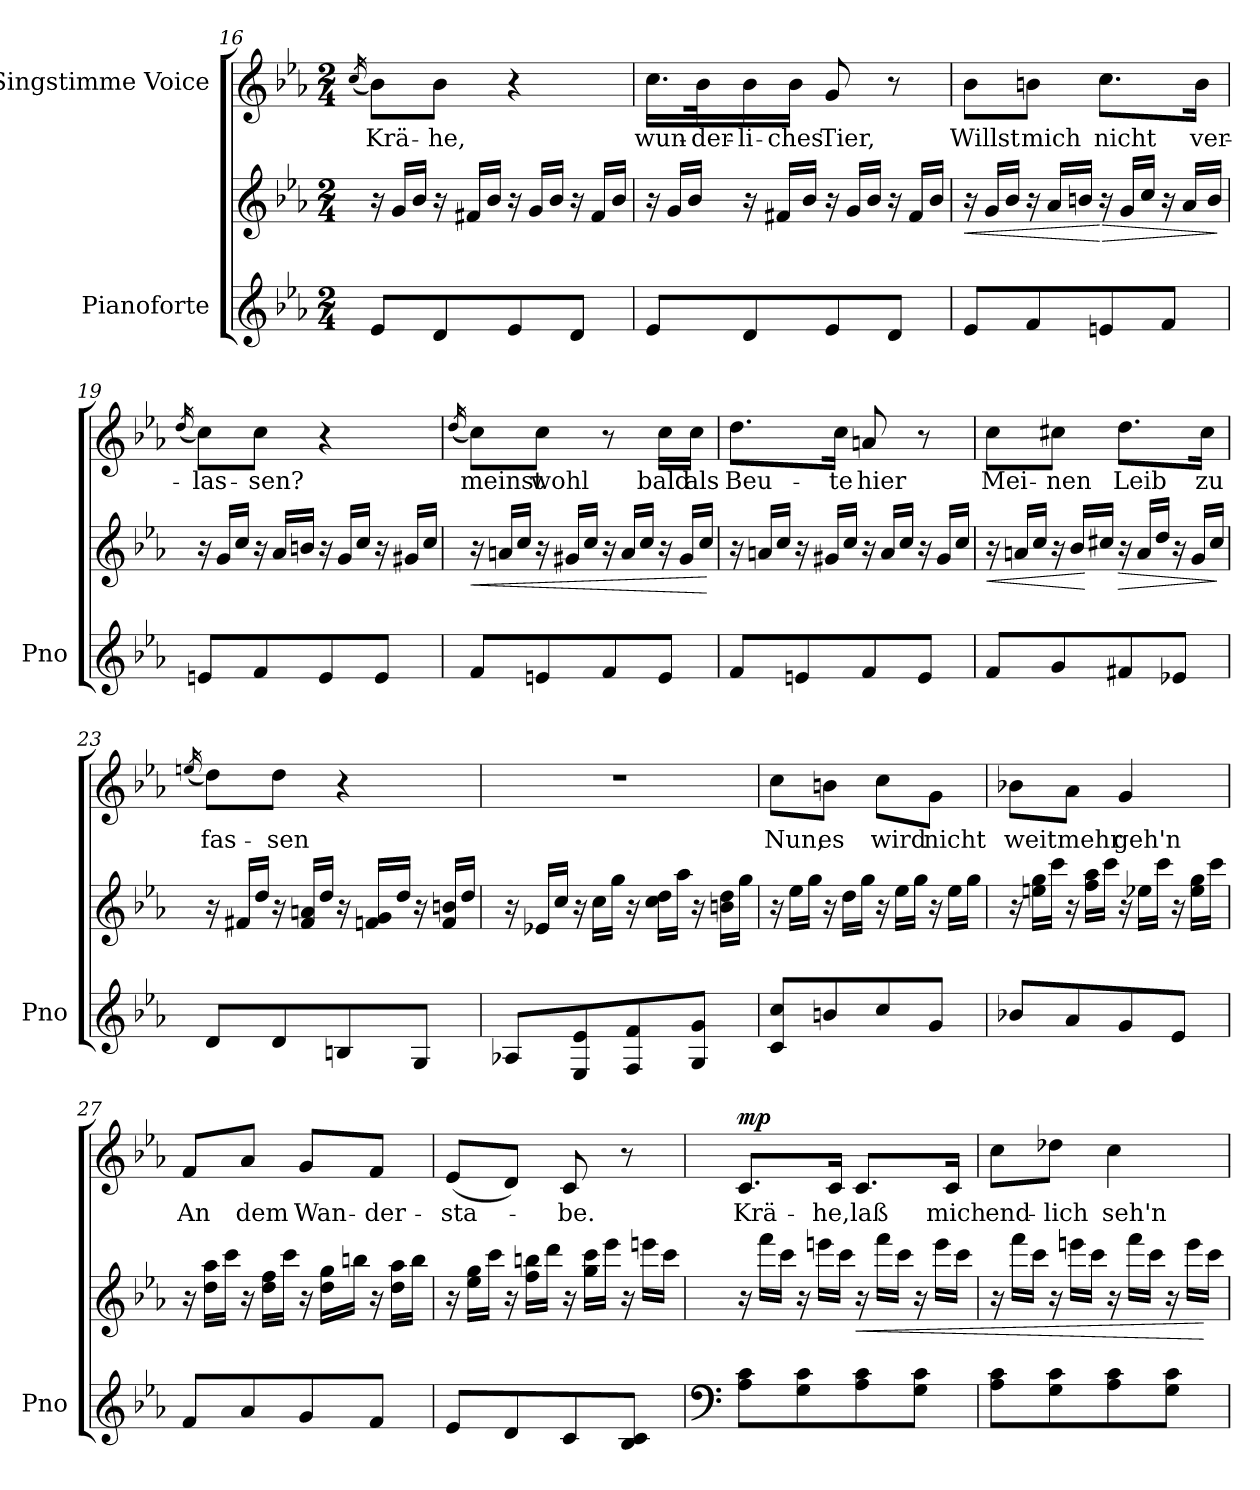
**kern	**kern	**dynam	**kern	**text	**dynam
*part2	*part2	*part2	*part1	*part1	*part1
*staff3	*staff2	*staff2/3	*staff1	*staff1	*staff1
*I"Pianoforte	*	*	*I"Singstimme Voice	*	*
*I'Pno	*	*	*	*	*
!!LO:LB:g=z
*clefG2	*clefG2	*	*clefG2	*	*
*k[b-e-a-]	*k[b-e-a-]	*	*k[b-e-a-]	*	*
*M2/4	*M2/4	*	*M2/4	*	*
=16	=16	=16	=16	=16	=16
.	.	.	(<16qcc/	.	.
*	*Xtuplet	*	*	*	*
!	!	!	!	!LO:LY:b	!
8e-/L	24r	.	8b-\L)	Krä-	.
.	24g/LL	.	.	.	.
.	24b-/JJ	.	.	.	.
!	!	!	!	!LO:LY:b	!
8d/	24r	.	8b-\J	-he,	.
.	24f#X/LL	.	.	.	.
.	24b-/JJ	.	.	.	.
8e-/	24r	.	4r	.	.
.	24g/LL	.	.	.	.
.	24b-/JJ	.	.	.	.
8d/J	24r	.	.	.	.
.	24f#/LL	.	.	.	.
.	24b-/JJ	.	.	.	.
=17	=17	=17	=17	=17	=17
!	!	!	!	!LO:LY:b	!
8e-/L	24r	.	16.cc\LL	wun-	.
.	24g/LL	.	.	.	.
.	24b-/JJ	.	.	.	.
!	!	!	!	!LO:LY:b	!
.	.	.	32b-\K	-der-	.
!	!	!	!	!LO:LY:b	!
8d/	24r	.	16b-\	-li-	.
.	24f#X/LL	.	.	.	.
!	!	!	!	!LO:LY:b	!
.	.	.	16b-\JJ	-ches	.
.	24b-/JJ	.	.	.	.
!	!	!	!	!LO:LY:b	!
8e-/	24r	.	8g/	Tier,	.
.	24g/LL	.	.	.	.
.	24b-/JJ	.	.	.	.
8d/J	24r	.	8r	.	.
.	24f#/LL	.	.	.	.
.	24b-/JJ	.	.	.	.
=18	=18	=18	=18	=18	=18
!	!	!LO:HP:b	!	!LO:LY:b	!
8e-/L	24r	<	8b-\L	Willst	.
.	24g/LL	.	.	.	.
.	24b-/JJ	.	.	.	.
!	!	!	!	!LO:LY:b	!
8f/	24r	.	8bn\J	mich	.
.	24a-/LL	.	.	.	.
.	24bn/JJ	.	.	.	.
!	!	!LO:HP:n=1:b	!	!LO:LY:b	!
8en/	24r	[ >	8.cc\L	nicht	.
.	24g/LL	.	.	.	.
.	24cc/JJ	.	.	.	.
8f/J	24r	.	.	.	.
.	24a-/LL	.	.	.	.
!	!	!	!	!LO:LY:b	!
.	.	.	16b\Jk	ver-	.
.	24b/JJ	.	.	.	.
.	.	]	.	.	.
!!LO:LB:g=z
=19	=19	=19	=19	=19	=19
.	.	.	(<16qdd/	.	.
!	!	!	!	!LO:LY:b	!
8en/L	24r	.	8cc\L)	-las-	.
.	24g/LL	.	.	.	.
.	24cc/JJ	.	.	.	.
!	!	!	!	!LO:LY:b	!
8f/	24r	.	8cc\J	-sen?	.
.	24a-/LL	.	.	.	.
.	24bn/JJ	.	.	.	.
8e/	24r	.	4r	.	.
.	24g/LL	.	.	.	.
.	24cc/JJ	.	.	.	.
8e/J	24r	.	.	.	.
.	24g#X/LL	.	.	.	.
.	24cc/JJ	.	.	.	.
=20	=20	=20	=20	=20	=20
.	.	.	(<16qdd/	.	.
!	!	!LO:HP:b	!	!LO:LY:b	!
8f/L	24r	<	8cc\L)	meinst	.
.	24an/LL	.	.	.	.
.	24cc/JJ	.	.	.	.
!	!	!	!	!LO:LY:b	!
8en/	24r	.	8cc\J	wohl	.
.	24g#X/LL	.	.	.	.
.	24cc/JJ	.	.	.	.
8f/	24r	.	8r	.	.
.	24a/LL	.	.	.	.
.	24cc/JJ	.	.	.	.
!	!	!	!	!LO:LY:b	!
8e/J	24r	.	16cc\LL	bald	.
.	24g#/LL	.	.	.	.
!	!	!	!	!LO:LY:b	!
.	.	.	16cc\JJ	als	.
.	24cc/JJ	.	.	.	.
.	.	[	.	.	.
=21	=21	=21	=21	=21	=21
!	!	!	!	!LO:LY:b	!
8f/L	24r	.	8.dd\L	Beu-	.
.	24an/LL	.	.	.	.
.	24cc/JJ	.	.	.	.
8en/	24r	.	.	.	.
.	24g#X/LL	.	.	.	.
!	!	!	!	!LO:LY:b	!
.	.	.	16cc\Jk	-te	.
.	24cc/JJ	.	.	.	.
!	!	!	!	!LO:LY:b	!
8f/	24r	.	8an/	hier	.
.	24a/LL	.	.	.	.
.	24cc/JJ	.	.	.	.
8e/J	24r	.	8r	.	.
.	24g#/LL	.	.	.	.
.	24cc/JJ	.	.	.	.
!!LO:PB:g=z
=22	=22	=22	=22	=22	=22
!	!	!LO:HP:b	!	!LO:LY:b	!
8f/L	24r	<	8cc\L	Mei-	.
.	24an/LL	.	.	.	.
.	24cc/JJ	.	.	.	.
!	!	!	!	!LO:LY:b	!
8g/	24r	.	8cc#X\J	-nen	.
.	24b-/LL	.	.	.	.
.	24cc#X/JJ	[	.	.	.
!	!	!LO:HP:b	!	!LO:LY:b	!
8f#X/	24r	>	8.dd\L	Leib	.
.	24a/LL	.	.	.	.
.	24dd/JJ	.	.	.	.
8e-X/J	24r	.	.	.	.
.	24g/LL	.	.	.	.
!	!	!	!	!LO:LY:b	!
.	.	.	16cc#\Jk	zu	.
.	24cc#/JJ	.	.	.	.
.	.	]	.	.	.
=23	=23	=23	=23	=23	=23
.	.	.	(<16qeen/	.	.
!	!	!	!	!LO:LY:b	!
8d/L	24r	.	8dd\L)	fas-	.
.	24f#X/LL	.	.	.	.
.	24dd/JJ	.	.	.	.
!	!	!	!	!LO:LY:b	!
8d/	24r	.	8dd\J	-sen	.
.	24f#/ 24an/LL	.	.	.	.
.	24dd/JJ	.	.	.	.
8Bn/	24r	.	4r	.	.
.	24fn/ 24g/LL	.	.	.	.
.	24dd/JJ	.	.	.	.
8G/J	24r	.	.	.	.
.	24f/ 24bn/LL	.	.	.	.
.	24dd/JJ	.	.	.	.
=24	=24	=24	=24	=24	=24
8A-X/L	24r	.	2r	.	.
.	24e-X/LL	.	.	.	.
.	24cc/JJ	.	.	.	.
8E-/ 8e-/	24r	.	.	.	.
.	24cc\LL	.	.	.	.
.	24gg\JJ	.	.	.	.
8F/ 8f/	24r	.	.	.	.
.	24cc\ 24dd\LL	.	.	.	.
.	24aa-\JJ	.	.	.	.
8G/ 8g/J	24r	.	.	.	.
.	24bn\ 24dd\LL	.	.	.	.
.	24gg\JJ	.	.	.	.
!!LO:PB:g=z
=25	=25	=25	=25	=25	=25
!	!	!	!	!LO:LY:b	!
8c/ 8cc/L	24r	.	8cc\L	Nun,	.
.	24ee-\LL	.	.	.	.
.	24gg\JJ	.	.	.	.
!	!	!	!	!LO:LY:b	!
8bn/	24r	.	8bn\J	es	.
.	24dd\LL	.	.	.	.
.	24gg\JJ	.	.	.	.
!	!	!	!	!LO:LY:b	!
8cc/	24r	.	8cc\L	wird	.
.	24ee-\LL	.	.	.	.
.	24gg\JJ	.	.	.	.
!	!	!	!	!LO:LY:b	!
8g/J	24r	.	8g\J	nicht	.
.	24ee-\LL	.	.	.	.
.	24gg\JJ	.	.	.	.
=26	=26	=26	=26	=26	=26
!	!	!	!	!LO:LY:b	!
8b-X/L	24r	.	8b-X\L	weit	.
.	24een\ 24gg\LL	.	.	.	.
.	24ccc\JJ	.	.	.	.
!	!	!	!	!LO:LY:b	!
8a-/	24r	.	8a-\J	mehr	.
.	24ff\ 24aa-\LL	.	.	.	.
.	24ccc\JJ	.	.	.	.
!	!	!	!	!LO:LY:b	!
8g/	24r	.	4g/	geh'n	.
.	24ee-X\LL	.	.	.	.
.	24ccc\JJ	.	.	.	.
8e-/J	24r	.	.	.	.
.	24ee-\ 24gg\LL	.	.	.	.
.	24ccc\JJ	.	.	.	.
=27	=27	=27	=27	=27	=27
!	!	!	!	!LO:LY:b	!
8f/L	24r	.	8f/L	An	.
.	24dd\ 24aa-\LL	.	.	.	.
.	24ccc\JJ	.	.	.	.
!	!	!	!	!LO:LY:b	!
8a-/	24r	.	8a-/J	dem	.
.	24dd\ 24ff\LL	.	.	.	.
.	24ccc\JJ	.	.	.	.
!	!	!	!	!LO:LY:b	!
8g/	24r	.	8g/L	Wan-	.
.	24dd\ 24gg\LL	.	.	.	.
.	24bbn\JJ	.	.	.	.
!	!	!	!	!LO:LY:b	!
8f/J	24r	.	8f/J	-der-	.
.	24dd\ 24aa-\LL	.	.	.	.
.	24bb\JJ	.	.	.	.
!!LO:LB:g=z
=28	=28	=28	=28	=28	=28
!	!	!	!	!LO:LY:b	!
8e-/L	24r	.	(<8e-/L	-sta-	.
.	24ee-\ 24gg\LL	.	.	.	.
.	24ccc\JJ	.	.	.	.
8d/	24r	.	8d/J)	.	.
.	24ff\ 24bbn\LL	.	.	.	.
.	24ddd\JJ	.	.	.	.
!	!	!	!	!LO:LY:b	!
8c/	24r	.	8c/	-be.	.
.	24gg\ 24ccc\LL	.	.	.	.
.	24eee-\JJ	.	.	.	.
8B-/ 8c/J	24r	.	8r	.	.
.	24eeen\LL	.	.	.	.
.	24ccc\JJ	.	.	.	.
=29	=29	=29	=29	=29	=29
*clefF4	*	*	*	*	*
!	!	!	!	!LO:LY:b	!LO:DY:a
8A-\ 8c\L	24r	.	8.c/L	Krä-	mp
.	24fff\LL	.	.	.	.
.	24ccc\JJ	.	.	.	.
8G\ 8c\	24r	.	.	.	.
.	24eeen\LL	.	.	.	.
!	!	!	!	!LO:LY:b	!
.	.	.	16c/Jk	-he,	.
.	24ccc\JJ	.	.	.	.
!	!	!LO:HP:b	!	!LO:LY:b	!
8A-\ 8c\	24r	<	8.c/L	laß	.
.	24fff\LL	.	.	.	.
.	24ccc\JJ	.	.	.	.
8G\ 8c\J	24r	.	.	.	.
.	24eee\LL	.	.	.	.
!	!	!	!	!LO:LY:b	!
.	.	.	16c/Jk	mich	.
.	24ccc\JJ	.	.	.	.
=30	=30	=30	=30	=30	=30
!	!	!	!	!LO:LY:b	!
8A-\ 8c\L	24r	.	8cc\L	end-	.
.	24fff\LL	.	.	.	.
.	24ccc\JJ	.	.	.	.
!	!	!	!	!LO:LY:b	!
8G\ 8c\	24r	.	8dd-X\J	-lich	.
.	24eeen\LL	.	.	.	.
.	24ccc\JJ	.	.	.	.
!	!	!	!	!LO:LY:b	!
8A-\ 8c\	24r	.	4cc\	seh'n	.
.	24fff\LL	.	.	.	.
.	24ccc\JJ	.	.	.	.
8G\ 8c\J	24r	.	.	.	.
.	24eee\LL	.	.	.	.
.	24ccc\JJ	[	.	.	.
=	=	=	=	=	=
*-	*-	*-	*-	*-	*-
